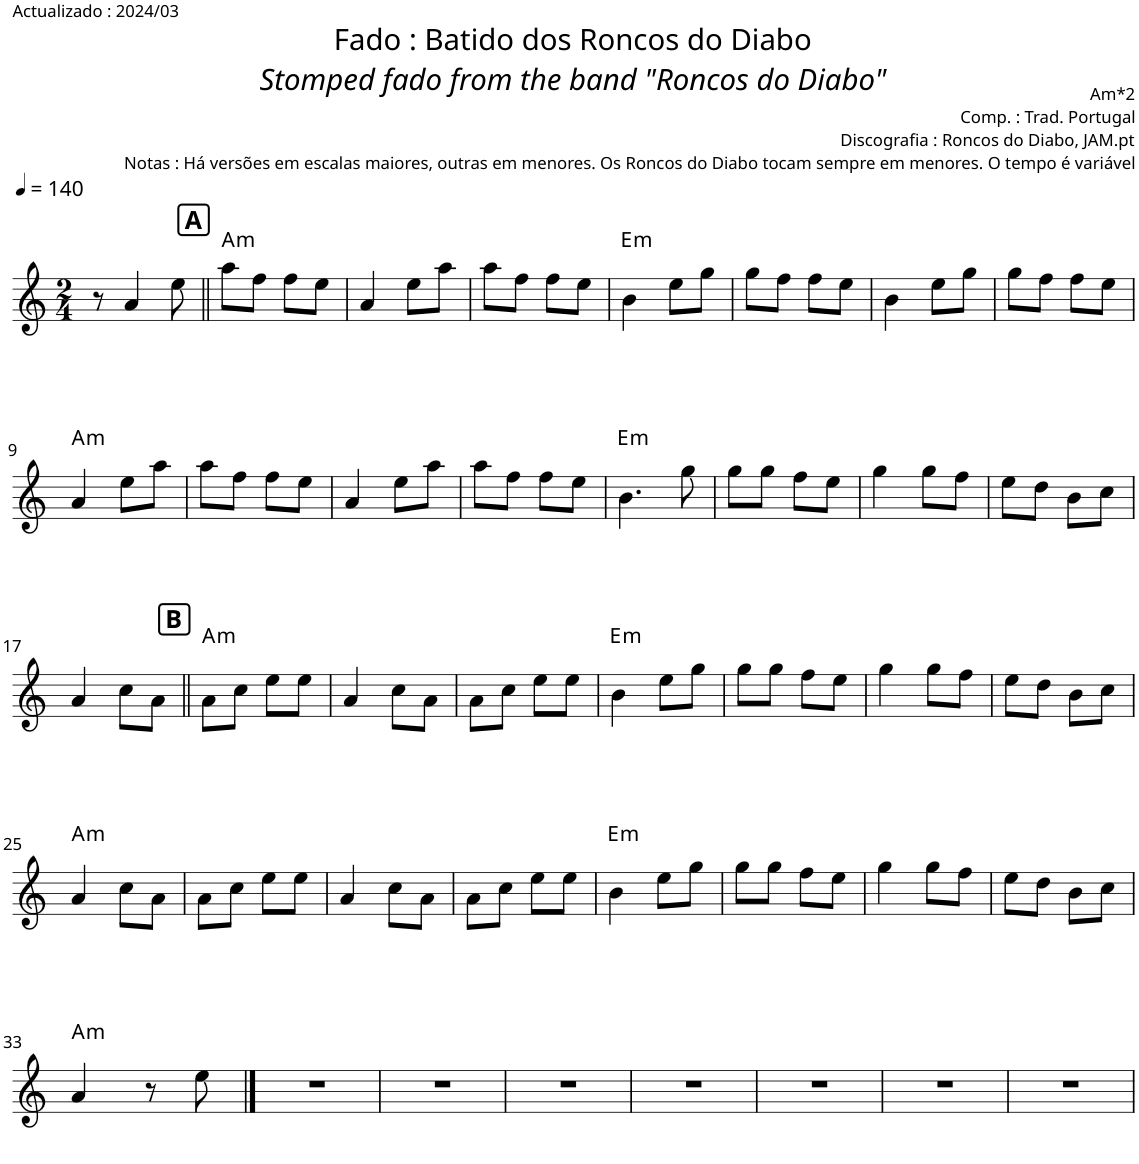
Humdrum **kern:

**kern	**harte
*part1	*part1
*staff1	*
*I"Piano	*
*I'Pno.	*
*clefG2	*
*k[]	*
*M2/4	*
!!LO:REH:place=s1:a:B:cj:fs=12:t=A
=1	=1
8r	.
*MM140	*
4a/	.
8ee\	.
=2||	=2||
!	!LO:H:kt=m
8aa\L	A:min
8ff\J	.
8ff\L	.
8ee\J	.
=3	=3
4a/	.
8ee\L	.
8aa\J	.
=4	=4
8aa\L	.
8ff\J	.
8ff\L	.
8ee\J	.
=5	=5
!	!LO:H:kt=m
4b\	E:min
8ee\L	.
8gg\J	.
=6	=6
8gg\L	.
8ff\J	.
8ff\L	.
8ee\J	.
=7	=7
4b\	.
8ee\L	.
8gg\J	.
=8	=8
8gg\L	.
8ff\J	.
8ff\L	.
8ee\J	.
!!LO:LB:g=z
=9	=9
!	!LO:H:kt=m
4a/	A:min
8ee\L	.
8aa\J	.
=10	=10
8aa\L	.
8ff\J	.
8ff\L	.
8ee\J	.
=11	=11
4a/	.
8ee\L	.
8aa\J	.
=12	=12
8aa\L	.
8ff\J	.
8ff\L	.
8ee\J	.
=13	=13
!	!LO:H:kt=m
4.b\	E:min
8gg\	.
=14	=14
8gg\L	.
8gg\J	.
8ff\L	.
8ee\J	.
=15	=15
4gg\	.
8gg\L	.
8ff\J	.
=16	=16
8ee\L	.
8dd\J	.
8b\L	.
8cc\J	.
!!LO:LB:g=z
=17	=17
4a/	.
8cc\L	.
8a\J	.
!!LO:REH:place=s1:a:B:cj:fs=12:t=B
=18||	=18||
!	!LO:H:kt=m
8a\L	A:min
8cc\J	.
8ee\L	.
8ee\J	.
=19	=19
4a/	.
8cc\L	.
8a\J	.
=20	=20
8a\L	.
8cc\J	.
8ee\L	.
8ee\J	.
=21	=21
!	!LO:H:kt=m
4b\	E:min
8ee\L	.
8gg\J	.
=22	=22
8gg\L	.
8gg\J	.
8ff\L	.
8ee\J	.
=23	=23
4gg\	.
8gg\L	.
8ff\J	.
=24	=24
8ee\L	.
8dd\J	.
8b\L	.
8cc\J	.
!!LO:LB:g=z
=25	=25
!	!LO:H:kt=m
4a/	A:min
8cc\L	.
8a\J	.
=26	=26
8a\L	.
8cc\J	.
8ee\L	.
8ee\J	.
=27	=27
4a/	.
8cc\L	.
8a\J	.
=28	=28
8a\L	.
8cc\J	.
8ee\L	.
8ee\J	.
=29	=29
!	!LO:H:kt=m
4b\	E:min
8ee\L	.
8gg\J	.
=30	=30
8gg\L	.
8gg\J	.
8ff\L	.
8ee\J	.
=31	=31
4gg\	.
8gg\L	.
8ff\J	.
=32	=32
8ee\L	.
8dd\J	.
8b\L	.
8cc\J	.
!!LO:LB:g=z
=33	=33
!	!LO:H:kt=m
4a/	A:min
8r	.
8ee\	.
==34	==34
2r	.
=35	=35
2r	.
=36	=36
2r	.
=37	=37
2r	.
=38	=38
2r	.
=39	=39
2r	.
=40	=40
2r	.
=	=
*-	*-
